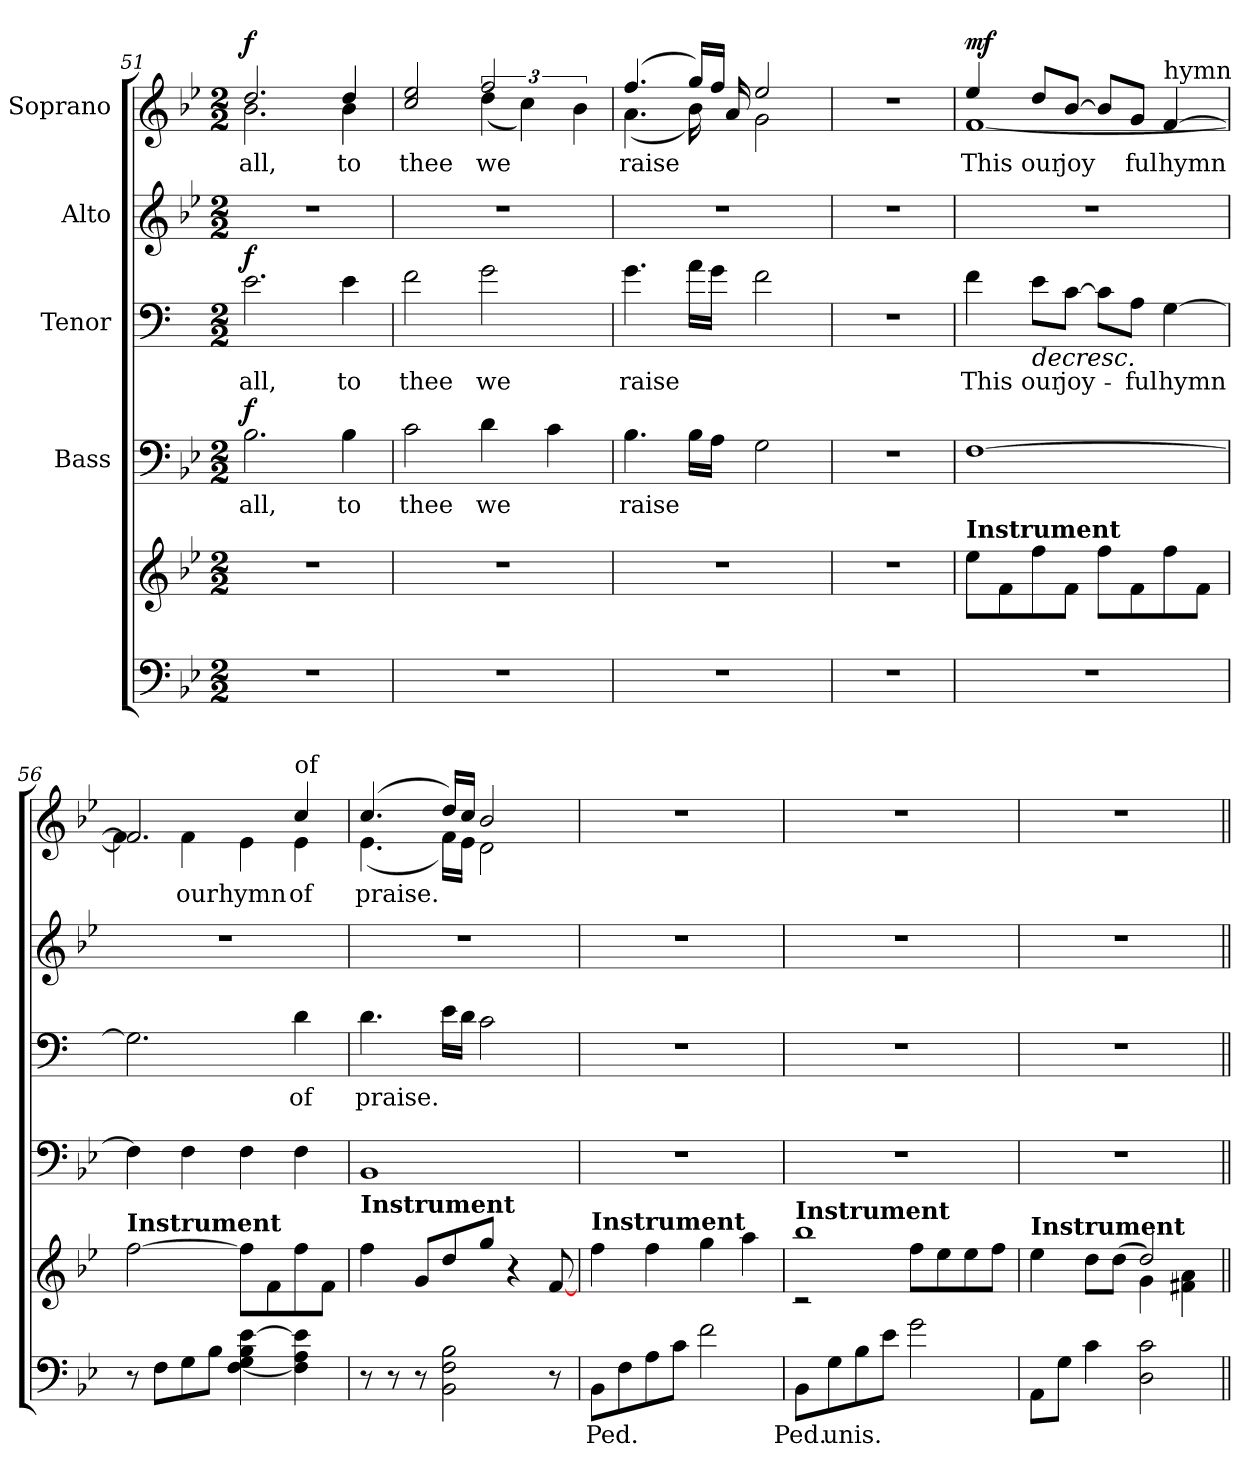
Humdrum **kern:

**kern	**text	**kern	**kern	**text	**dynam	**kern	**text	**dynam	**kern	**kern	**text	**dynam
*part5	*part5	*part5	*part4	*part4	*part4	*part3	*part3	*part3	*part2	*part1	*part1	*part1
*staff6	*staff6	*staff5	*staff4	*staff4	*staff4	*staff3	*staff3	*staff3	*staff2	*staff1	*staff1	*staff1
*	*	*	*I"Bass	*	*	*I"Tenor	*	*	*I"Alto	*I"Soprano	*	*
*clefF4	*	*clefG2	*clefF4	*	*	*clefF4	*	*	*clefG2	*clefG2	*	*
*	*	*	*	*	*	*ITrd1c2	*	*	*	*	*	*
*k[b-e-]	*	*k[b-e-]	*k[b-e-]	*	*	*k[b-e-]	*	*	*k[b-e-]	*k[b-e-]	*	*
*B-:	*	*B-:	*B-:	*	*	*B-:	*	*	*B-:	*B-:	*	*
*M2/2	*	*M2/2	*M2/2	*	*	*M2/2	*	*	*M2/2	*M2/2	*	*
=51	=51	=51	=51	=51	=51	=51	=51	=51	=51	=51	=51	=51
*	*	*	*	*	*	*	*	*	*	*^	*	*
!	!	!	!	!	!LO:DY:b	!	!	!LO:DY:b	!	!	!	!	!LO:DY:a
1r	.	1r	2.B-\	all,	f	2.d\	all,	f	1r	2.dd/	2.b-\	all,	f
.	.	.	4B-\	to	.	4d\	to	.	.	4dd/	4b-\	to	.
=52	=52	=52	=52	=52	=52	=52	=52	=52	=52	=52	=52	=52	=52
1r	.	1r	2c\	thee	.	2e-\	thee	.	1r	2cc/ 2ee-/	2ryy	thee	.
.	.	.	4d\	we	.	2f\	we	.	.	2ff/	(6dd\	we	.
.	.	.	.	.	.	.	.	.	.	.	6cc\)	.	.
.	.	.	4c\	.	.	.	.	.	.	.	.	.	.
.	.	.	.	.	.	.	.	.	.	.	6b-\	.	.
!!LO:PB:g=z
=53	=53	=53	=53	=53	=53	=53	=53	=53	=53	=53	=53	=53	=53
*	*	*	*	*	*	*	*	*	*	*	*^	*	*
1r	.	1r	4.B-\	raise	.	4.f\	raise	.	1r	(>4.ff/	(4.a\	4..ryy	raise	.
.	.	.	16B-\LL	.	.	16g\LL	.	.	.	16gg/LL)	16b-\)	.	.	.
.	.	.	16A\JJ	.	.	16f\JJ	.	.	.	16ff/JJ	16ryy	16a/	.	.
.	.	.	2G\	.	.	2e-\	.	.	.	2ee-/	2g\	2ryy	.	.
*	*	*	*	*	*	*	*	*	*	*v	*v	*v	*	*
=54	=54	=54	=54	=54	=54	=54	=54	=54	=54	=54	=54	=54
1r	.	1r	1r	.	.	1r	.	.	1r	1r	.	.
.	.	.	.	.	.	.	.	]	.	.	.	.
=55	=55	=55	=55	=55	=55	=55	=55	=55	=55	=55	=55	=55
*	*	*	*	*	*	*	*	*	*	*^	*	*
!	!	!LO:TX:a:B:t=Instrument	!	!	!	!	!	!	!	!	!	!	!
!	!	!	!	!	!	!	!	!	!	!	!	!	!LO:DY:a
1r	.	8ee-\L	[1F	.	.	4e-\	This	.	1r	4ee-/	[1f	This	mf
.	.	8f\	.	.	.	.	.	.	.	.	.	.	.
!	!	!	!	!	!	!	!	!LO:HP:b	!	!	!	!	!
.	.	8ff\	.	.	.	8d\L	our	>	.	8dd/L	.	our	.
.	.	8f\J	.	.	.	[8B-\J	joy-	.	.	[8b-/J	.	joy­	.
.	.	8ff\L	.	.	.	8B-\L]	.	.	.	8b-/L]	.	.	.
.	.	8f\	.	.	.	8G\J	-ful	.	.	8g/J	.	ful	.
!	!	!	!	!	!	!	!	!	!	!LO:TX:a:t=hymn	!	!	!
.	.	8ff\	.	.	.	[4F\	hymn	.	.	[4f/	.	hymn	.
.	.	8f\J	.	.	.	.	.	.	.	.	.	.	.
=56	=56	=56	=56	=56	=56	=56	=56	=56	=56	=56	=56	=56	=56
!	!	!LO:TX:a:B:t=Instrument	!	!	!	!	!	!	!	!	!	!	!
8r	.	[2ff\	4F\]	.	.	2.F\]	.	.	1r	2.f/]	4f\]	.	.
8F\L	.	.	.	.	.	.	.	.	.	.	.	.	.
8G\	.	.	4F\	.	.	.	.	.	.	.	4f\	our	.
8B-\J	.	.	.	.	.	.	.	.	.	.	.	.	.
[4F\ 4G\ 4B-\ [4e-\	.	8ff\L]	4F\	.	.	.	.	.	.	.	4e-\	hymn	.
.	.	8f\	.	.	.	.	.	.	.	.	.	.	.
!	!	!	!	!	!	!	!	!	!	!LO:TX:a:t=of	!	!	!
4F\] 4A\ 4e-\]	.	8ff\	4F\	.	.	4c\	of	.	.	4cc/	4e-\	of	.
.	.	8f\J	.	.	.	.	.	.	.	.	.	.	.
!!LO:PB:g=z	!!
=57	=57	=57	=57	=57	=57	=57	=57	=57	=57	=57	=57	=57	=57
!	!	!LO:TX:a:B:t=Instrument	!	!	!	!	!	!	!	!	!	!	!
8r	.	4ff\	1BB-	.	.	4.c\	praise.	.	1r	(>4.cc/	(4.e-\	praise.	.
8r	.	.	.	.	.	.	.	.	.	.	.	.	.
8r	.	8g/L	.	.	.	.	.	.	.	.	.	.	.
2BB-\ 2F\ 2B-\	.	8dd/	.	.	.	16d\LL	.	.	.	16dd/LL)	16f\LL)	.	.
.	.	.	.	.	.	16c\JJ	.	.	.	16cc/JJ	16e-\JJ	.	.
.	.	8gg/J	.	.	.	2B-\	.	.	.	2b-/	2d\	.	.
.	.	4r	.	.	.	.	.	.	.	.	.	.	.
8r	.	[8f/	.	.	.	.	.	.	.	.	.	.	.
*	*	*	*	*	*	*	*	*	*	*v	*v	*	*
=58	=58	=58	=58	=58	=58	=58	=58	=58	=58	=58	=58	=58
!	!	!LO:TX:a:B:t=Instrument	!	!	!	!	!	!	!	!	!	!
8BB-\L	Ped.	4ff\	1r	.	.	1r	.	.	1r	1r	.	.
8F\	.	.	.	.	.	.	.	.	.	.	.	.
8A\	.	4ff\	.	.	.	.	.	.	.	.	.	.
8c\J	.	.	.	.	.	.	.	.	.	.	.	.
2f\	.	4gg\	.	.	.	.	.	.	.	.	.	.
.	.	4aa\	.	.	.	.	.	.	.	.	.	.
=59	=59	=59	=59	=59	=59	=59	=59	=59	=59	=59	=59	=59
*	*	*^	*	*	*	*	*	*	*	*	*	*
!	!	!LO:TX:a:B:t=Instrument	!	!	!	!	!	!	!	!	!	!	!
8BB-\L	Ped.	1bb-	2rc	1r	.	.	1r	.	.	1r	1r	.	.
8G\	unis.	.	.	.	.	.	.	.	.	.	.	.	.
8B-\	.	.	.	.	.	.	.	.	.	.	.	.	.
8e-\J	.	.	.	.	.	.	.	.	.	.	.	.	.
2g\	.	.	8ff\L	.	.	.	.	.	.	.	.	.	.
.	.	.	8ee-\	.	.	.	.	.	.	.	.	.	.
.	.	.	8ee-\	.	.	.	.	.	.	.	.	.	.
.	.	.	8ff\J	.	.	.	.	.	.	.	.	.	.
=60	=60	=60	=60	=60	=60	=60	=60	=60	=60	=60	=60	=60	=60
!	!	!LO:TX:a:B:t=Instrument	!	!	!	!	!	!	!	!	!	!	!
8AA\L	.	4ee-\	2ryy	1r	.	.	1r	.	.	1r	1r	.	.
8G\J	.	.	.	.	.	.	.	.	.	.	.	.	.
4c\	.	8dd\L	.	.	.	.	.	.	.	.	.	.	.
.	.	(8dd\J	.	.	.	.	.	.	.	.	.	.	.
2D\ 2c\	.	4g\)	2dd/	.	.	.	.	.	.	.	.	.	.
.	.	4f#X\ 4a\	.	.	.	.	.	.	.	.	.	.	.
*	*	*v	*v	*	*	*	*	*	*	*	*	*	*
=||	=||	=||	=||	=||	=||	=||	=||	=||	=||	=||	=||	=||
*-	*-	*-	*-	*-	*-	*-	*-	*-	*-	*-	*-	*-
